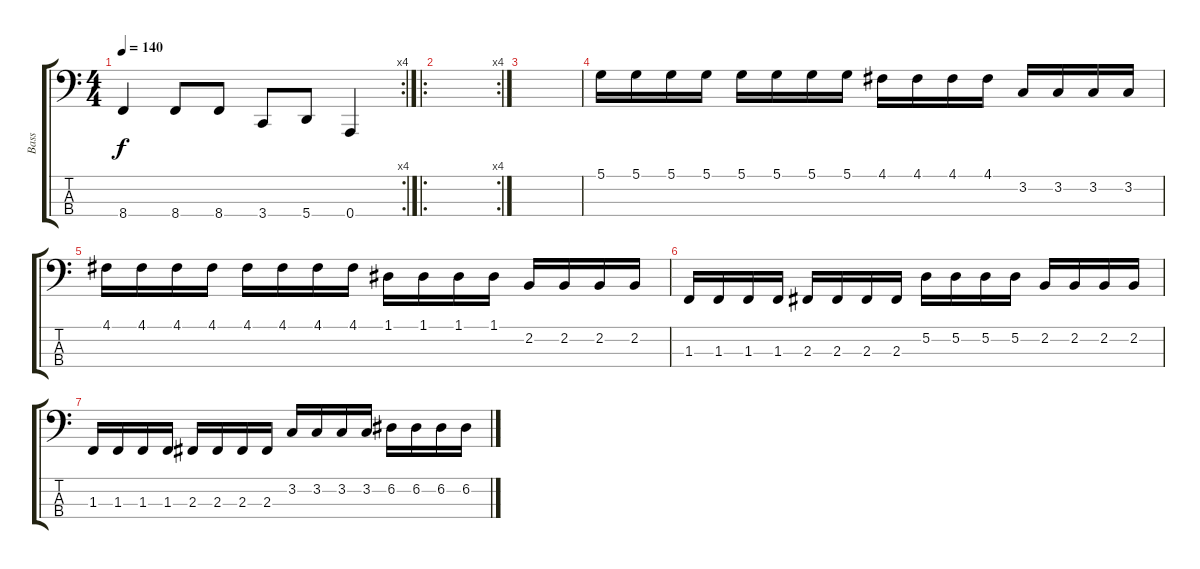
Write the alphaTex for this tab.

\track ("Bass" "Bass") {instrument electricbasspick}
\staff {score tabs}
\tuning (D2 A1 E1 A0) {hide}
\rc 4
\ts (4 4)
\tempo 140
\clef f4
\ks c
8.4.4{dy f} 8.4.8 8.4.8 3.4.8 5.4.8 0.4.4 |
\ro
\rc 4
|
|
5.1.16 5.1.16 5.1.16 5.1.16 5.1.16 5.1.16 5.1.16 5.1.16 4.1.16 4.1.16 4.1.16 4.1.16 3.2.16 3.2.16 3.2.16 3.2.16 |
4.1.16 4.1.16 4.1.16 4.1.16 4.1.16 4.1.16 4.1.16 4.1.16 1.1.16 1.1.16 1.1.16 1.1.16 2.2.16 2.2.16 2.2.16 2.2.16 |
1.3.16 1.3.16 1.3.16 1.3.16 2.3.16 2.3.16 2.3.16 2.3.16 5.2.16 5.2.16 5.2.16 5.2.16 2.2.16 2.2.16 2.2.16 2.2.16 |
1.3.16 1.3.16 1.3.16 1.3.16 2.3.16 2.3.16 2.3.16 2.3.16 3.2.16 3.2.16 3.2.16 3.2.16 6.2.16 6.2.16 6.2.16 6.2.16
